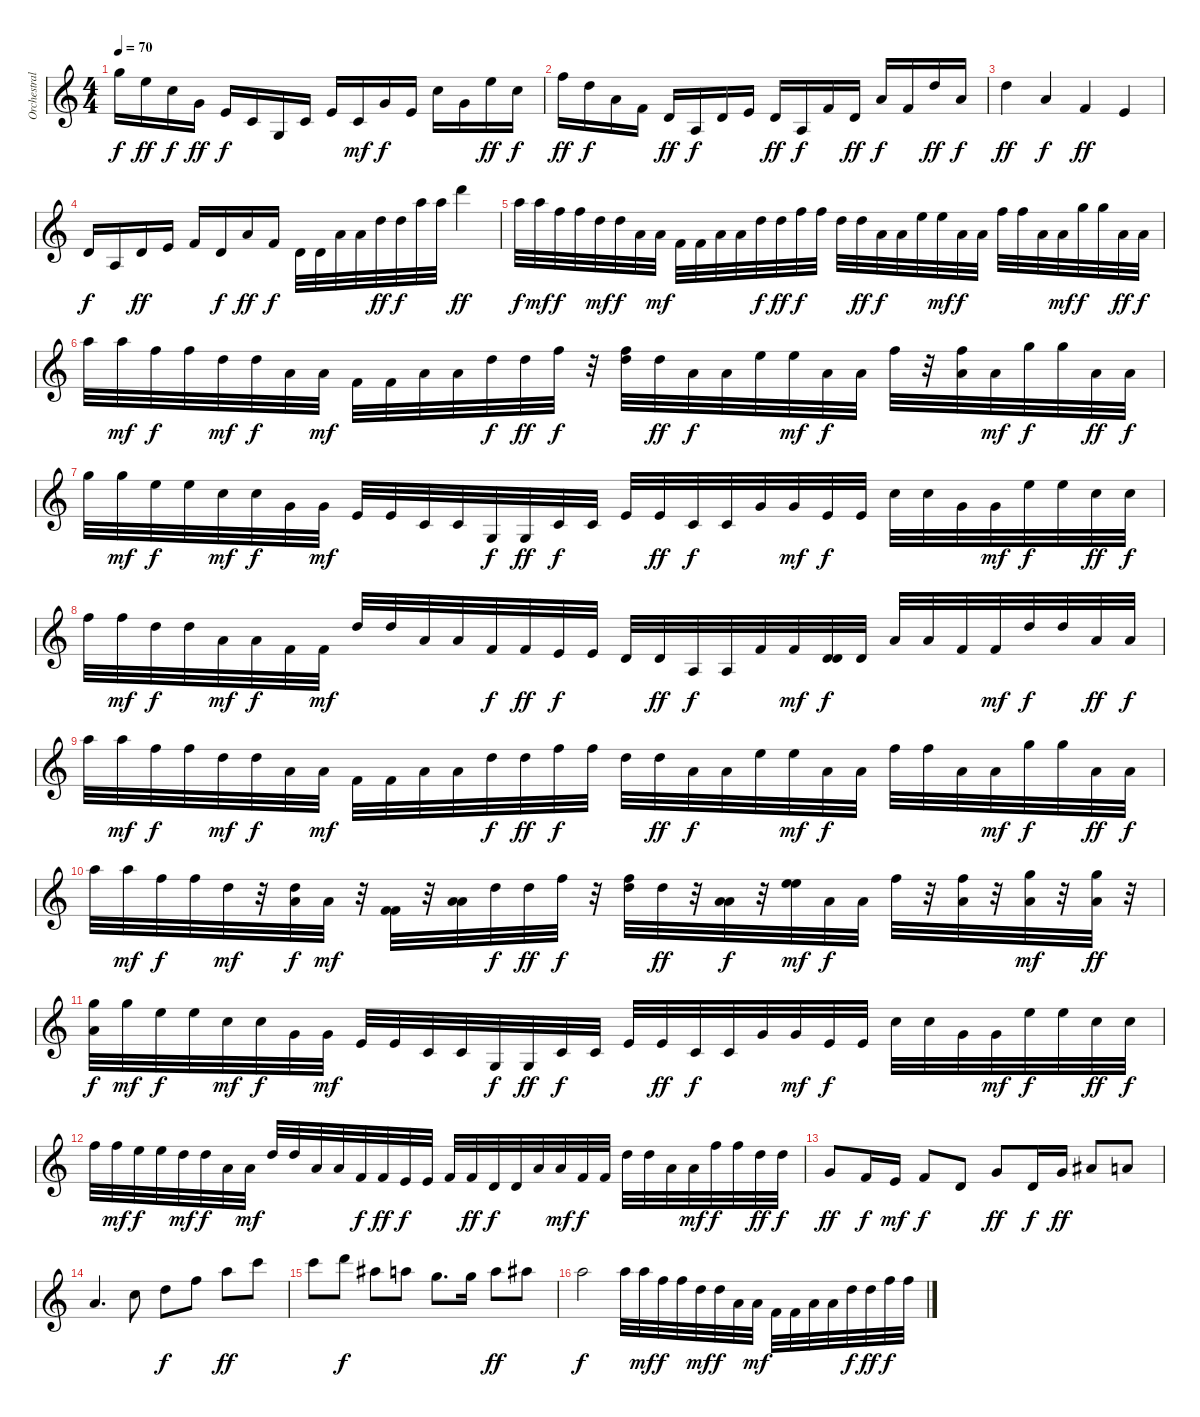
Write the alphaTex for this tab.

\track ("Orchestral #2 1" "Orchestral") {instrument violin}
\staff {score}
\tuning (E5 B4 G4 D4 A3 E3) {hide}
\ts (4 4)
\tempo 70
\clef g2
\ks c
3.1.16{dy f} 0.1.16{dy ff} 1.2.16{dy f} 0.3.16{dy ff} 2.4.16{dy f} 3.5.16 3.6.16 3.5.16 2.4.16 3.5.16{dy mf} 0.3.16{dy f} 2.4.16 1.2.16 0.3.16 0.1.16{dy ff} 1.2.16{dy f} |
1.1.16{dy ff} 3.2.16{dy f} 2.3.16 3.4.16 0.4.16{dy ff} 0.5.16{dy f} 0.4.16 2.4.16 0.4.16{dy ff} 0.5.16{dy f} 3.4.16 0.4.16{dy ff} 2.3.16{dy f} 3.4.16 3.2.16{dy ff} 2.3.16{dy f} |
3.2.4{dy ff} 2.3.4{dy f} 3.4.4{dy ff} 2.4.4 |
0.4.16{dy f} 0.5.16 0.4.16{dy ff} 2.4.16 3.4.16 0.4.16{dy f} 2.3.16{dy ff} 3.4.16{dy f} 0.4.32 0.4.32 2.3.32 2.3.32 3.2.32{dy ff} 3.2.32{dy f} 5.1.32 5.1.32 10.1.4{dy ff} |
10.2.32{dy f} 10.2.32{dy mf} 10.3.32{dy f} 10.3.32 7.3.32{dy mf} 7.3.32{dy f} 7.4.32 7.4.32{dy mf} 8.5.32 8.5.32 7.4.32 7.4.32 7.3.32{dy f} 7.3.32{dy ff} 6.2.32{dy f} 6.2.32 7.3.32 7.3.32{dy ff} 7.4.32{dy f} 7.4.32 0.1.32 0.1.32{dy mf} 2.3.32{dy f} 2.3.32 1.1.32 1.1.32 2.3.32 2.3.32{dy mf} 3.1.32{dy f} 3.1.32 2.3.32{dy ff} 2.3.32{dy f} |
5.1.32 5.1.32{dy mf} 6.2.32{dy f} 6.2.32 7.3.32{dy mf} 7.3.32{dy f} 7.4.32 7.4.32{dy mf} 8.5.32 8.5.32 7.4.32 7.4.32 7.3.32{dy f} 7.3.32{dy ff} 6.2.32{dy f} r.32 (6.2 7.3).32 7.3.32{dy ff} 7.4.32{dy f} 7.4.32 0.1.32 0.1.32{dy mf} 2.3.32{dy f} 2.3.32 1.1.32 r.32 (1.1 2.3).32 2.3.32{dy mf} 3.1.32{dy f} 3.1.32 2.3.32{dy ff} 2.3.32{dy f} |
3.1.32 3.1.32{dy mf} 0.1.32{dy f} 0.1.32 1.2.32{dy mf} 1.2.32{dy f} 0.3.32 0.3.32{dy mf} 2.4.32 2.4.32 3.5.32 3.5.32 3.6.32{dy f} 3.6.32{dy ff} 3.5.32{dy f} 3.5.32 2.4.32 2.4.32{dy ff} 3.5.32{dy f} 3.5.32 0.3.32 0.3.32{dy mf} 2.4.32{dy f} 2.4.32 1.2.32 1.2.32 0.3.32 0.3.32{dy mf} 0.1.32{dy f} 0.1.32 1.2.32{dy ff} 1.2.32{dy f} |
1.1.32 1.1.32{dy mf} 3.2.32{dy f} 3.2.32 2.3.32{dy mf} 2.3.32{dy f} 3.4.32 3.4.32{dy mf} 3.2.32 3.2.32 2.3.32 2.3.32 3.4.32{dy f} 3.4.32{dy ff} 2.4.32{dy f} 2.4.32 0.4.32 0.4.32{dy ff} 0.5.32{dy f} 0.5.32 3.4.32 3.4.32{dy mf} (0.4 5.5).32{dy f} 0.4.32 2.3.32 2.3.32 3.4.32 3.4.32{dy mf} 3.2.32{dy f} 3.2.32 2.3.32{dy ff} 2.3.32{dy f} |
5.1.32 5.1.32{dy mf} 6.2.32{dy f} 6.2.32 7.3.32{dy mf} 7.3.32{dy f} 7.4.32 7.4.32{dy mf} 8.5.32 8.5.32 7.4.32 7.4.32 7.3.32{dy f} 7.3.32{dy ff} 6.2.32{dy f} 6.2.32 7.3.32 7.3.32{dy ff} 7.4.32{dy f} 7.4.32 0.1.32 0.1.32{dy mf} 2.3.32{dy f} 2.3.32 1.1.32 1.1.32 2.3.32 2.3.32{dy mf} 3.1.32{dy f} 3.1.32 2.3.32{dy ff} 2.3.32{dy f} |
5.1.32 5.1.32{dy mf} 6.2.32{dy f} 6.2.32 7.3.32{dy mf} r.32 (7.3 7.4).32{dy f} 7.4.32{dy mf} r.32 (3.4 8.5).32 r.32 (2.3 7.4).32 3.2.32{dy f} 3.2.32{dy ff} 1.1.32{dy f} r.32 (1.1 3.2).32 3.2.32{dy ff} r.32 (2.3 7.4).32{dy f} r.32 (0.1 5.2).32{dy mf} 2.3.32{dy f} 2.3.32 1.1.32 r.32 (1.1 2.3).32 r.32 (3.1 2.3).32{dy mf} r.32 (3.1 2.3).32{dy ff} r.32 |
(3.1 2.3).32{dy f} 3.1.32{dy mf} 0.1.32{dy f} 0.1.32 1.2.32{dy mf} 1.2.32{dy f} 0.3.32 0.3.32{dy mf} 2.4.32 2.4.32 3.5.32 3.5.32 3.6.32{dy f} 3.6.32{dy ff} 3.5.32{dy f} 3.5.32 2.4.32 2.4.32{dy ff} 3.5.32{dy f} 3.5.32 0.3.32 0.3.32{dy mf} 2.4.32{dy f} 2.4.32 1.2.32 1.2.32 0.3.32 0.3.32{dy mf} 0.1.32{dy f} 0.1.32 1.2.32{dy ff} 1.2.32{dy f} |
1.1.32 1.1.32{dy mf} 0.1.32{dy f} 0.1.32 3.2.32{dy mf} 3.2.32{dy f} 2.3.32 2.3.32{dy mf} 3.2.32 3.2.32 2.3.32 2.3.32 3.4.32{dy f} 3.4.32{dy ff} 2.4.32{dy f} 2.4.32 3.4.32 3.4.32{dy ff} 0.4.32{dy f} 0.4.32 2.3.32 2.3.32{dy mf} 3.4.32{dy f} 3.4.32 3.2.32 3.2.32 2.3.32 2.3.32{dy mf} 1.1.32{dy f} 1.1.32 3.2.32{dy ff} 3.2.32{dy f} |
0.3.8{dy ff} 3.4.16{dy f} 2.4.16{dy mf} 3.4.8{dy f} 0.4.8 0.3.8{dy ff} 0.4.16{dy f} 0.3.16{dy ff} 3.3.8 2.3.8 |
2.3.4{d} 1.2.8 3.2.8{dy f} 1.1.8 5.1.8{dy ff} 8.1.8 |
8.1.8 10.1.8{dy f} 11.2.8 10.2.8 8.2.8{d} 8.2.16 5.1.8{dy ff} 6.1.8 |
5.1.2{dy f} 5.1.32 5.1.32{dy mf} 6.2.32{dy f} 6.2.32 7.3.32{dy mf} 7.3.32{dy f} 7.4.32 7.4.32{dy mf} 8.5.32 8.5.32 7.4.32 7.4.32 7.3.32{dy f} 7.3.32{dy ff} 6.2.32{dy f} 6.2.32
